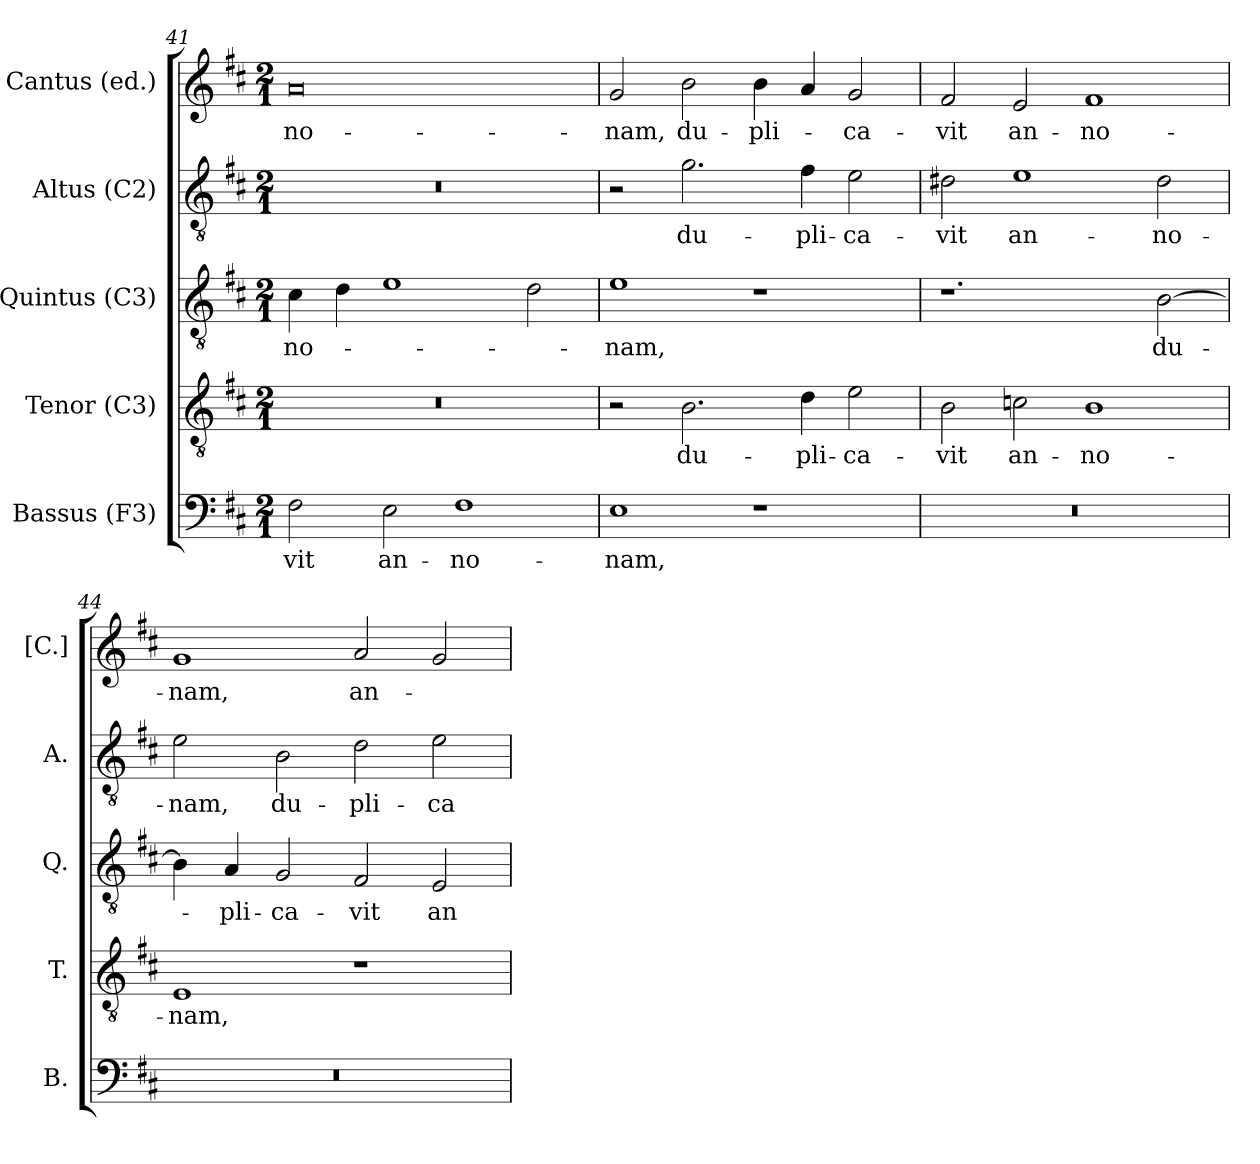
**kern	**text	**kern	**text	**kern	**text	**kern	**text	**kern	**text
*part5	*part5	*part4	*part4	*part3	*part3	*part2	*part2	*part1	*part1
*staff5	*staff5	*staff4	*staff4	*staff3	*staff3	*staff2	*staff2	*staff1	*staff1
*I"Bassus (F3)	*	*I"Tenor (C3)	*	*I"Quintus (C3)	*	*I"Altus (C2)	*	*I"Cantus (ed.)	*
*I'B.	*	*I'T.	*	*I'Q.	*	*I'A.	*	*I'[C.]	*
!!LO:LB:g=z
*clefF4	*	*clefGv2	*	*clefGv2	*	*clefGv2	*	*clefG2	*
*	*	*ITrd7c12	*	*ITrd7c12	*	*	*	*	*
*k[f#c#]	*	*k[f#c#]	*	*k[f#c#]	*	*k[f#c#]	*	*k[f#c#]	*
*D:	*	*D:	*	*D:	*	*D:	*	*D:	*
*M2/1	*	*M2/1	*	*M2/1	*	*M2/1	*	*M2/1	*
=41	=41	=41	=41	=41	=41	=41	=41	=41	=41
!	!LO:LY:b:color=#000000	!LO:N:vis=1	!	!	!	!	!	!	!
!	!	!	!	!	!LO:LY:b:color=#000000	!LO:N:vis=1	!	!	!
!	!	!	!	!	!	!	!	!	!LO:LY:b:color=#000000
2F#i\	-vit	0r	.	4C#i\	-no-	0r	.	0ai	-no-
.	.	.	.	4Di\	.	.	.	.	.
!	!LO:LY:b:color=#000000	!	!	!	!	!	!	!	!
2Ei\	an-	.	.	1Ei	.	.	.	.	.
!	!LO:LY:b:color=#000000	!	!	!	!	!	!	!	!
1F#i	-no-	.	.	.	.	.	.	.	.
.	.	.	.	2Di\	.	.	.	.	.
=42	=42	=42	=42	=42	=42	=42	=42	=42	=42
!	!LO:LY:b:color=#000000	!	!	!	!	!	!	!	!
!	!	!	!	!	!LO:LY:b:color=#000000	!	!	!	!
!	!	!	!	!	!	!	!	!	!LO:LY:b:color=#000000
1Ei	-nam,	2r	.	1Ei	-nam,	2r	.	2gi/	-nam,
!	!	!	!LO:LY:b:color=#000000	!	!	!	!	!	!
!	!	!	!	!	!	!	!LO:LY:b:color=#000000	!	!
!	!	!	!	!	!	!	!	!	!LO:LY:b:color=#000000
.	.	2.BBi\	du-	.	.	2.gi\	du-	2bi\	du-
!	!	!	!	!	!	!	!	!	!LO:LY:b:color=#000000
1r	.	.	.	1r	.	.	.	4bi\	-pli-
!	!	!	!LO:LY:b:color=#000000	!	!	!	!	!	!
!	!	!	!	!	!	!	!LO:LY:b:color=#000000	!	!
.	.	4Di\	-pli-	.	.	4f#i\	-pli-	4ai/	.
!	!	!	!LO:LY:b:color=#000000	!	!	!	!	!	!
!	!	!	!	!	!	!	!LO:LY:b:color=#000000	!	!
!	!	!	!	!	!	!	!	!	!LO:LY:b:color=#000000
.	.	2Ei\	-ca-	.	.	2ei\	-ca-	2gi/	-ca-
=43	=43	=43	=43	=43	=43	=43	=43	=43	=43
!LO:N:vis=1	!	!	!	!	!	!	!	!	!
!	!	!	!LO:LY:b:color=#000000	!	!	!	!	!	!
!	!	!	!	!	!	!	!LO:LY:b:color=#000000	!	!
!	!	!	!	!	!	!	!	!	!LO:LY:b:color=#000000
0r	.	2BBi\	-vit	1.r	.	2d#Xi\	-vit	2f#i/	-vit
!	!	!	!LO:LY:b:color=#000000	!	!	!	!	!	!
!	!	!	!	!	!	!	!LO:LY:b:color=#000000	!	!
!	!	!	!	!	!	!	!	!	!LO:LY:b:color=#000000
.	.	2Cni\	an-	.	.	1ei	an-	2ei/	an-
!	!	!	!LO:LY:b:color=#000000	!	!	!	!	!	!
!	!	!	!	!	!	!	!	!	!LO:LY:b:color=#000000
.	.	1BBi	-no-	.	.	.	.	1f#i	-no-
!	!	!	!	!	!LO:LY:b:color=#000000	!	!	!	!
!	!	!	!	!	!	!	!LO:LY:b:color=#000000	!	!
.	.	.	.	[2BBi\	du-	2d#i\	-no-	.	.
=44	=44	=44	=44	=44	=44	=44	=44	=44	=44
!LO:N:vis=1	!	!	!	!	!	!	!	!	!
!	!	!	!LO:LY:b:color=#000000	!	!	!	!	!	!
!	!	!	!	!	!	!	!LO:LY:b:color=#000000	!	!
!	!	!	!	!	!	!	!	!	!LO:LY:b:color=#000000
0r	.	1EEi	-nam,	4BBi\]	.	2ei\	-nam,	1gi	-nam,
!	!	!	!	!	!LO:LY:b:color=#000000	!	!	!	!
.	.	.	.	4AAi/	-pli-	.	.	.	.
!	!	!	!	!	!LO:LY:b:color=#000000	!	!	!	!
!	!	!	!	!	!	!	!LO:LY:b:color=#000000	!	!
.	.	.	.	2GGi/	-ca-	2Bi\	du-	.	.
!	!	!	!	!	!LO:LY:b:color=#000000	!	!	!	!
!	!	!	!	!	!	!	!LO:LY:b:color=#000000	!	!
!	!	!	!	!	!	!	!	!	!LO:LY:b:color=#000000
.	.	1r	.	2FF#i/	-vit	2di\	-pli-	2ai/	an-
!	!	!	!	!	!LO:LY:b:color=#000000	!	!	!	!
!	!	!	!	!	!	!	!LO:LY:b:color=#000000	!	!
.	.	.	.	2EEi/	an-	2ei\	-ca-	2gi/	.
=	=	=	=	=	=	=	=	=	=
*-	*-	*-	*-	*-	*-	*-	*-	*-	*-
